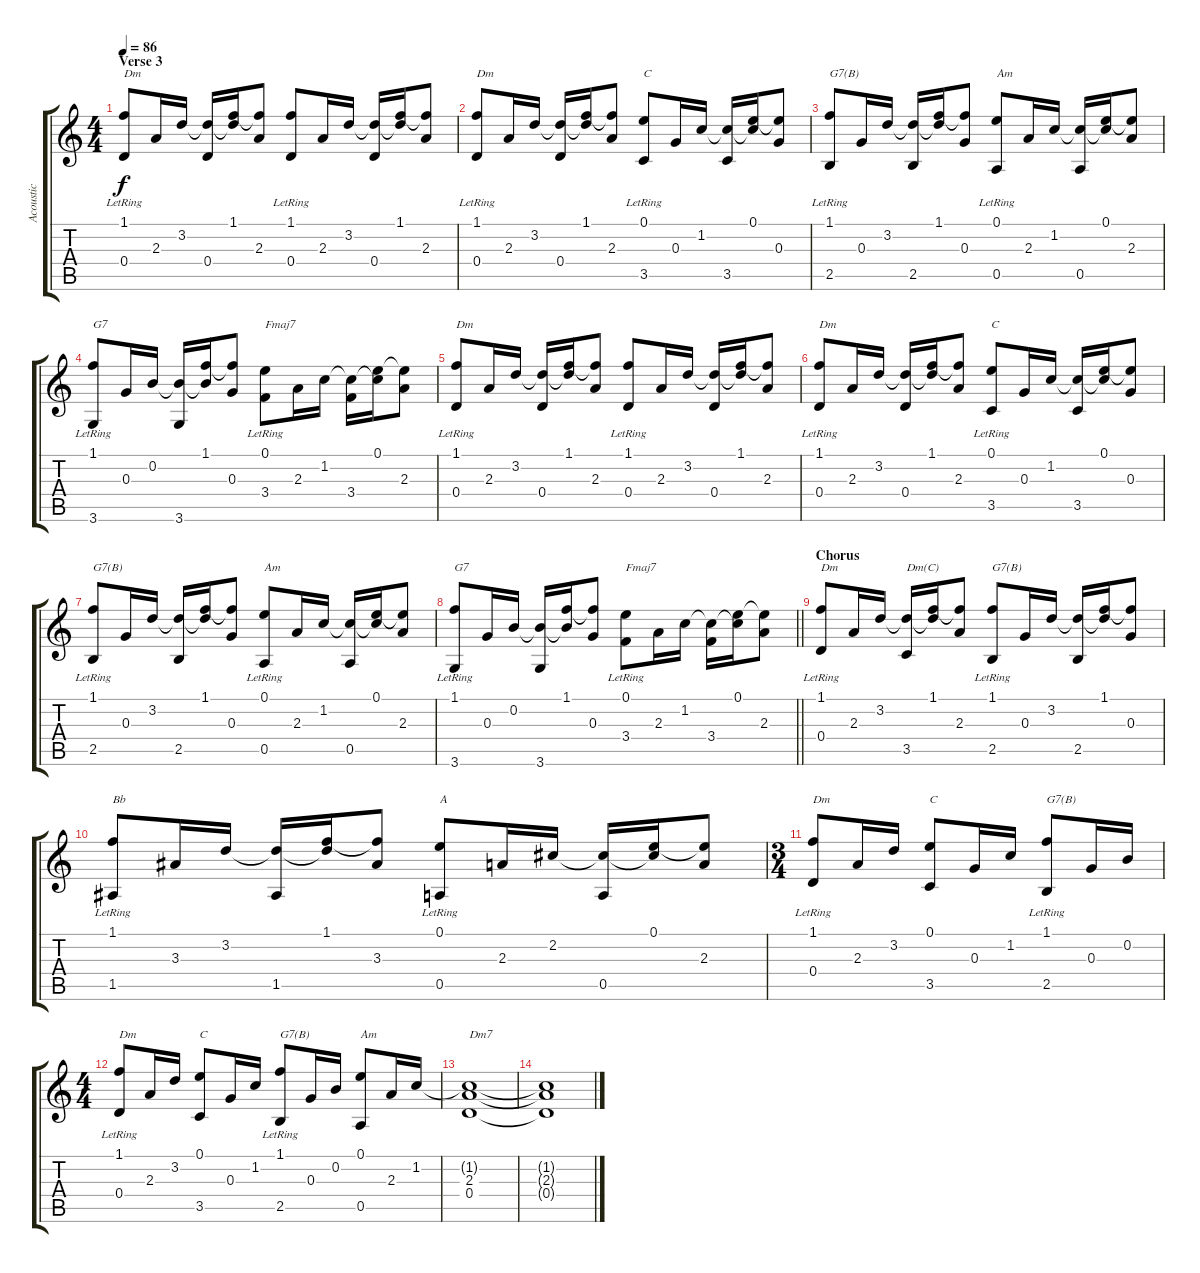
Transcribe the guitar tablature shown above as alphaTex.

\track ("Acoustic" "Acoustic") {instrument acousticguitarsteel}
\staff {score tabs}
\tuning (E4 B3 G3 D3 A2 E2) {hide}
\ts (4 4)
\section ("" "Verse 3")
\tempo 86
\clef g2
\ks c
(1.1{lr} 0.4).8{txt "Dm" dy f} 2.3.16 3.2.16 (3.2{t} 0.4).16 (1.1 3.2{t}).16 (1.1{t} 2.3).8 (1.1{lr} 0.4).8 2.3.16 3.2.16 (3.2{t} 0.4).16 (1.1 3.2{t}).16 (1.1{t} 2.3).8 |
(1.1{lr} 0.4).8{txt "Dm"} 2.3.16 3.2.16 (3.2{t} 0.4).16 (1.1 3.2{t}).16 (1.1{t} 2.3).8 (0.1{lr} 3.5).8{txt "C"} 0.3.16 1.2.16 (1.2{t} 3.5).16 (0.1 1.2{t}).16 (0.1{t} 0.3).8 |
(1.1{lr} 2.5).8{txt "G7(B)"} 0.3.16 3.2.16 (3.2{t} 2.5).16 (1.1 3.2{t}).16 (1.1{t} 0.3).8 (0.1{lr} 0.5).8{txt "Am"} 2.3.16 1.2.16 (1.2{t} 0.5).16 (0.1 1.2{t}).16 (0.1{t} 2.3).8 |
(1.1{lr} 3.6).8{txt "G7"} 0.3.16 0.2.16 (0.2{t} 3.6).16 (1.1 0.2{t}).16 (1.1{t} 0.3).8 (0.1{lr} 3.4).8{txt "Fmaj7"} 2.3.16 1.2.16 (1.2{t} 3.4).16 (0.1 1.2{t}).16 (0.1{t} 2.3).8 |
(1.1{lr} 0.4).8{txt "Dm"} 2.3.16 3.2.16 (3.2{t} 0.4).16 (1.1 3.2{t}).16 (1.1{t} 2.3).8 (1.1{lr} 0.4).8 2.3.16 3.2.16 (3.2{t} 0.4).16 (1.1 3.2{t}).16 (1.1{t} 2.3).8 |
(1.1{lr} 0.4).8{txt "Dm"} 2.3.16 3.2.16 (3.2{t} 0.4).16 (1.1 3.2{t}).16 (1.1{t} 2.3).8 (0.1{lr} 3.5).8{txt "C"} 0.3.16 1.2.16 (1.2{t} 3.5).16 (0.1 1.2{t}).16 (0.1{t} 0.3).8 |
(1.1{lr} 2.5).8{txt "G7(B)"} 0.3.16 3.2.16 (3.2{t} 2.5).16 (1.1 3.2{t}).16 (1.1{t} 0.3).8 (0.1{lr} 0.5).8{txt "Am"} 2.3.16 1.2.16 (1.2{t} 0.5).16 (0.1 1.2{t}).16 (0.1{t} 2.3).8 |
\barLineRight lightlight
(1.1{lr} 3.6).8{txt "G7"} 0.3.16 0.2.16 (0.2{t} 3.6).16 (1.1 0.2{t}).16 (1.1{t} 0.3).8 (0.1{lr} 3.4).8{txt "Fmaj7"} 2.3.16 1.2.16 (1.2{t} 3.4).16 (0.1 1.2{t}).16 (0.1{t} 2.3).8 |
\section ("" "Chorus")
(1.1{lr} 0.4).8{txt "Dm"} 2.3.16 3.2.16 (3.2{t} 3.5).16{txt "Dm(C)"} (1.1 3.2{t}).16 (1.1{t} 2.3).8 (1.1{lr} 2.5).8{txt "G7(B)"} 0.3.16 3.2.16 (3.2{t} 2.5).16 (1.1 3.2{t}).16 (1.1{t} 0.3).8 |
(1.1{lr} 1.5).8{txt "Bb"} 3.3.16 3.2.16 (3.2{t} 1.5).16 (1.1 3.2{t}).16 (1.1{t} 3.3).8 (0.1{lr} 0.5).8{txt "A"} 2.3.16 2.2.16 (2.2{t} 0.5).16 (0.1 2.2{t}).16 (0.1{t} 2.3).8 |
\ts (3 4)
(1.1{lr} 0.4).8{txt "Dm"} 2.3.16 3.2.16 (0.1 3.5).8{txt "C"} 0.3.16 1.2.16 (1.1{lr} 2.5).8{txt "G7(B)"} 0.3.16 0.2.16 |
\ts (4 4)
(1.1{lr} 0.4).8{txt "Dm"} 2.3.16 3.2.16 (0.1 3.5).8{txt "C"} 0.3.16 1.2.16 (1.1{lr} 2.5).8{txt "G7(B)"} 0.3.16 0.2.16 (0.1 0.5).8{txt "Am"} 2.3.16 1.2.16 |
(1.2{t} 2.3 0.4).1{txt "Dm7"} |
(1.2{t} 2.3{t} 0.4{t}).1
